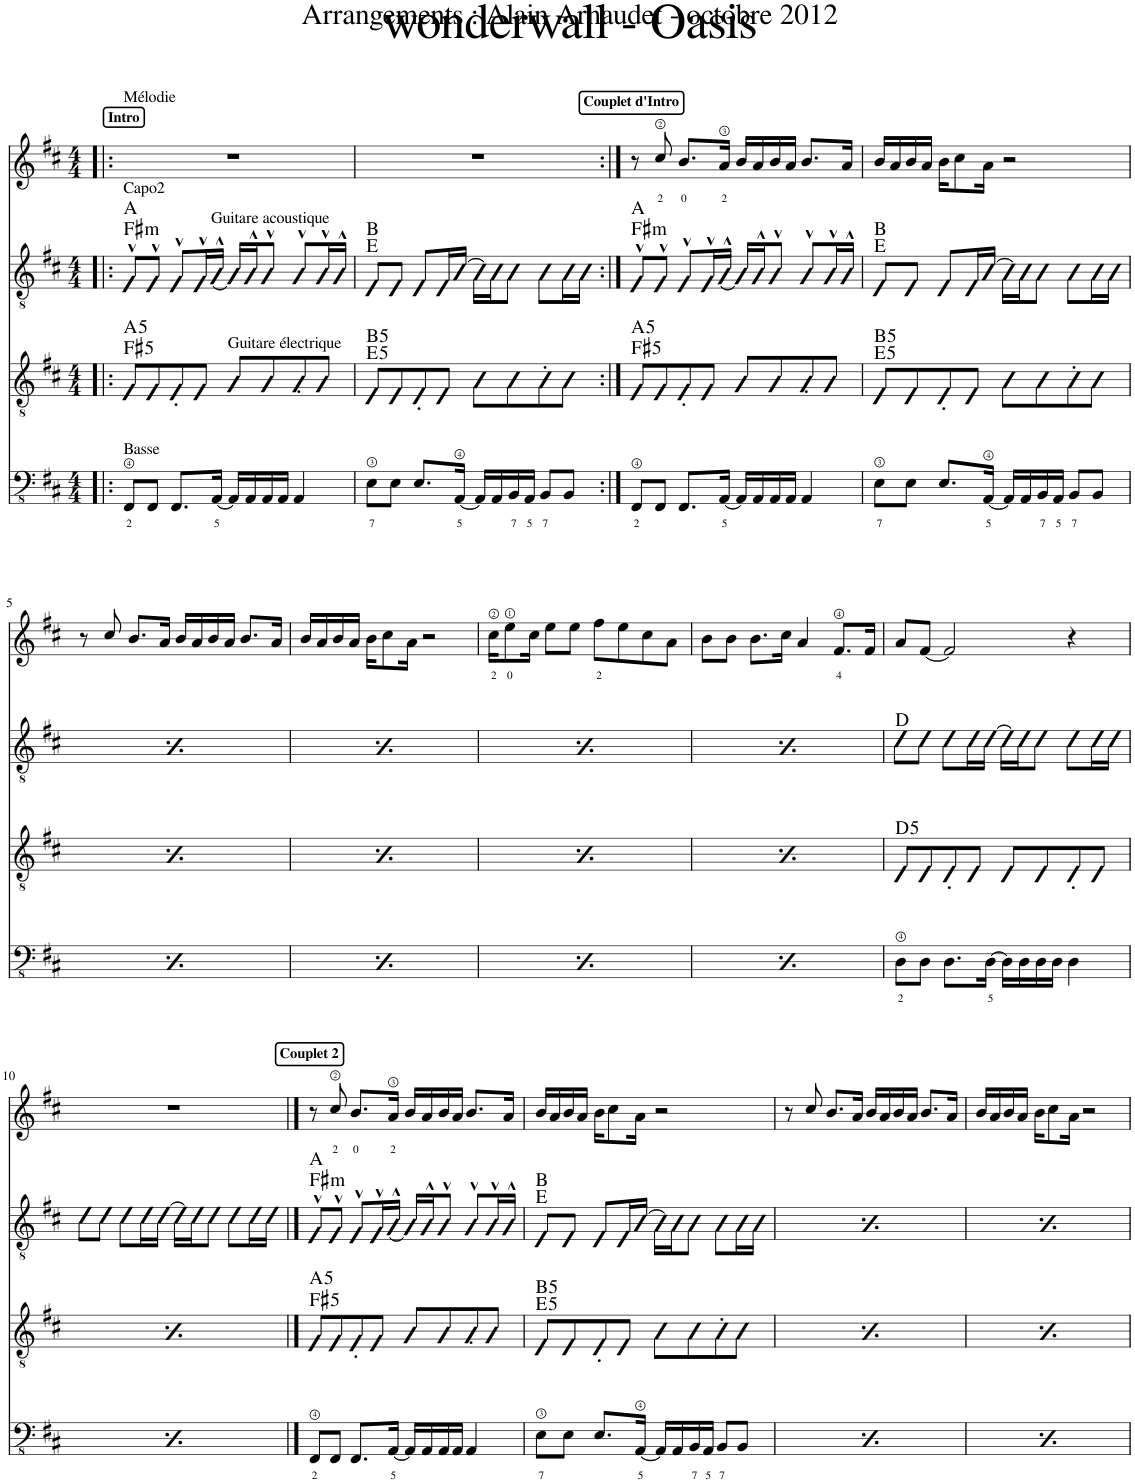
**kern	**text	**kern	**kern	**harte	**kern	**text
*part4	*part4	*part3	*part2	*part2	*part1	*part1
*staff4	*staff4	*staff3	*staff2	*	*staff1	*staff1
*I"Bass Guitar	*	*I"Guitar	*I"Guitar	*	*I"Voice	*
*clefFv4	*	*clefGv2	*clefGv2	*	*clefG2	*
*k[f#c#]	*	*k[f#c#]	*k[f#c#]	*	*k[f#c#]	*
*M4/4	*	*M4/4	*M4/4	*	*M4/4	*
=1!|:	=1!|:	=1!|:	=1!|:	=1!|:	=1!|:	=1!|:
!	!	!	!	!	!LO:TX:a:B:t=Intro	!
!	!	!	!	!	!LO:TX:a:t=Mélodie	!
!	!	!	!LO:TX:a:t=Capo2	!	!	!
!LO:TX:a:t=Basse	!	!	!	!	!	!
!	!LO:LY:b	!	!	!LO:H:n=1:kt=m	!	!
8FFF#/L	2	8F#/L	8F#^^/L	F#:min A:maj	1r	.
8FFF#/J	.	8F#/	8F#^^/J	.	.	.
8.FFF#/L	.	8F#'/	8F#^^/L	.	.	.
.	.	8F#/J	16F#^^/L	.	.	.
!	!	!	!LO:TX:a:t=Guitare acoustique	!	!	!
!	!LO:LY:b	!	!	!	!	!
[16AAA/Jk	5	.	[16A^^/JJ	.	.	.
!	!	!LO:TX:a:t=Guitare électrique	!	!	!	!
16AAA/LL]	.	8A/L	16A/LL]	.	.	.
16AAA/	.	.	16A^^/J	.	.	.
16AAA/	.	8A/	8A^^/J	.	.	.
16AAA/JJ	.	.	.	.	.	.
4AAA/	.	8A'/	8A^^/L	.	.	.
.	.	8A/J	16A^^/L	.	.	.
.	.	.	16A^^/JJ	.	.	.
=2	=2	=2	=2	=2	=2	=2
!	!LO:LY:b	!	!	!	!	!
8EE\L	7	8E/L	8E/L	E:maj B:maj	1r	.
8EE\J	.	8E/	8E/J	.	.	.
8.EE/L	.	8E'/	8E/L	.	.	.
.	.	8E/J	16E/L	.	.	.
!	!LO:LY:b	!	!	!	!	!
[16AAA/Jk	5	.	[16B/JJ	.	.	.
16AAA/LL]	.	8B\L	16B\LL]	.	.	.
16AAA/	.	.	16B\J	.	.	.
!	!LO:LY:b	!	!	!	!	!
16BBB/	7	8B\	8B\J	.	.	.
!	!LO:LY:b	!	!	!	!	!
16AAA/JJ	5	.	.	.	.	.
!	!LO:LY:b	!	!	!	!	!
8BBB/L	7	8B'\	8B\L	.	.	.
8BBB/J	.	8B\J	16B\L	.	.	.
.	.	.	16B\JJ	.	.	.
=3:|!	=3:|!	=3:|!	=3:|!	=3:|!	=3:|!	=3:|!
!	!	!	!	!	!LO:TX:a:B:t=Couplet d'Intro	!
!	!LO:LY:b	!	!	!LO:H:n=1:kt=m	!	!
8FFF#/L	2	8F#/L	8F#^^/L	F#:min A:maj	8r	.
!	!	!	!	!	!	!LO:LY:b
8FFF#/J	.	8F#/	8F#^^/J	.	8cc#/	2
!	!	!	!	!	!	!LO:LY:b
8.FFF#/L	.	8F#'/	8F#^^/L	.	8.b/L	0
.	.	8F#/J	16F#^^/L	.	.	.
!	!LO:LY:b	!	!	!	!	!LO:LY:b
[16AAA/Jk	5	.	[16A^^/JJ	.	16a/Jk	2
16AAA/LL]	.	8A/L	16A/LL]	.	16b/LL	.
16AAA/	.	.	16A^^/J	.	16a/	.
16AAA/	.	8A/	8A^^/J	.	16b/	.
16AAA/JJ	.	.	.	.	16a/JJ	.
4AAA/	.	8A'/	8A^^/L	.	8.b/L	.
.	.	8A/J	16A^^/L	.	.	.
.	.	.	16A^^/JJ	.	16a/Jk	.
=4	=4	=4	=4	=4	=4	=4
!	!LO:LY:b	!	!	!	!	!
8EE\L	7	8E/L	8E/L	E:maj B:maj	16b/LL	.
.	.	.	.	.	16a/	.
8EE\J	.	8E/	8E/J	.	16b/	.
.	.	.	.	.	16a/JJ	.
8.EE/L	.	8E'/	8E/L	.	16b\KL	.
.	.	.	.	.	8cc#\	.
.	.	8E/J	16E/L	.	.	.
!	!LO:LY:b	!	!	!	!	!
[16AAA/Jk	5	.	[16B/JJ	.	16a\Jk	.
16AAA/LL]	.	8B\L	16B\LL]	.	2r	.
16AAA/	.	.	16B\J	.	.	.
!	!LO:LY:b	!	!	!	!	!
16BBB/	7	8B\	8B\J	.	.	.
!	!LO:LY:b	!	!	!	!	!
16AAA/JJ	5	.	.	.	.	.
!	!LO:LY:b	!	!	!	!	!
8BBB/L	7	8B'\	8B\L	.	.	.
8BBB/J	.	8B\J	16B\L	.	.	.
.	.	.	16B\JJ	.	.	.
!!LO:LB:g=z
=5	=5	=5	=5	=5	=5	=5
!	!LO:LY:b	!	!	!	!	!
8EE\L	7	8E/L	8E/L	E:maj B:maj	8r	.
8EE\J	.	8E/	8E/J	.	8cc#/	.
8.EE/L	.	8E'/	8E/L	.	8.b/L	.
.	.	8E/J	16E/L	.	.	.
!	!LO:LY:b	!	!	!	!	!
[16AAA/Jk	5	.	[16B/JJ	.	16a/Jk	.
16AAA/LL]	.	8B\L	16B\LL]	.	16b/LL	.
16AAA/	.	.	16B\J	.	16a/	.
!	!LO:LY:b	!	!	!	!	!
16BBB/	7	8B\	8B\J	.	16b/	.
!	!LO:LY:b	!	!	!	!	!
16AAA/JJ	5	.	.	.	16a/JJ	.
!	!LO:LY:b	!	!	!	!	!
8BBB/L	7	8B'\	8B\L	.	8.b/L	.
8BBB/J	.	8B\J	16B\L	.	.	.
.	.	.	16B\JJ	.	16a/Jk	.
=6	=6	=6	=6	=6	=6	=6
!	!LO:LY:b	!	!	!	!	!
8EE\L	7	8E/L	8E/L	E:maj B:maj	16b/LL	.
.	.	.	.	.	16a/	.
8EE\J	.	8E/	8E/J	.	16b/	.
.	.	.	.	.	16a/JJ	.
8.EE/L	.	8E'/	8E/L	.	16b\KL	.
.	.	.	.	.	8cc#\	.
.	.	8E/J	16E/L	.	.	.
!	!LO:LY:b	!	!	!	!	!
[16AAA/Jk	5	.	[16B/JJ	.	16a\Jk	.
16AAA/LL]	.	8B\L	16B\LL]	.	2r	.
16AAA/	.	.	16B\J	.	.	.
!	!LO:LY:b	!	!	!	!	!
16BBB/	7	8B\	8B\J	.	.	.
!	!LO:LY:b	!	!	!	!	!
16AAA/JJ	5	.	.	.	.	.
!	!LO:LY:b	!	!	!	!	!
8BBB/L	7	8B'\	8B\L	.	.	.
8BBB/J	.	8B\J	16B\L	.	.	.
.	.	.	16B\JJ	.	.	.
=7	=7	=7	=7	=7	=7	=7
!	!LO:LY:b	!	!	!	!	!LO:LY:b
8EE\L	7	8E/L	8E/L	E:maj B:maj	16cc#\KL	2
!	!	!	!	!	!	!LO:LY:b
.	.	.	.	.	8ee\	0
8EE\J	.	8E/	8E/J	.	.	.
.	.	.	.	.	16cc#\Jk	.
8.EE/L	.	8E'/	8E/L	.	8ee\L	.
.	.	8E/J	16E/L	.	8ee\J	.
!	!LO:LY:b	!	!	!	!	!
[16AAA/Jk	5	.	[16B/JJ	.	.	.
!	!	!	!	!	!	!LO:LY:b
16AAA/LL]	.	8B\L	16B\LL]	.	8ff#\L	2
16AAA/	.	.	16B\J	.	.	.
!	!LO:LY:b	!	!	!	!	!
16BBB/	7	8B\	8B\J	.	8ee\	.
!	!LO:LY:b	!	!	!	!	!
16AAA/JJ	5	.	.	.	.	.
!	!LO:LY:b	!	!	!	!	!
8BBB/L	7	8B'\	8B\L	.	8cc#\	.
8BBB/J	.	8B\J	16B\L	.	8a\J	.
.	.	.	16B\JJ	.	.	.
=8	=8	=8	=8	=8	=8	=8
!	!LO:LY:b	!	!	!	!	!
8EE\L	7	8E/L	8E/L	E:maj B:maj	8b\L	.
8EE\J	.	8E/	8E/J	.	8b\J	.
8.EE/L	.	8E'/	8E/L	.	8.b\L	.
.	.	8E/J	16E/L	.	.	.
!	!LO:LY:b	!	!	!	!	!
[16AAA/Jk	5	.	[16B/JJ	.	16cc#\Jk	.
16AAA/LL]	.	8B\L	16B\LL]	.	4a/	.
16AAA/	.	.	16B\J	.	.	.
!	!LO:LY:b	!	!	!	!	!
16BBB/	7	8B\	8B\J	.	.	.
!	!LO:LY:b	!	!	!	!	!
16AAA/JJ	5	.	.	.	.	.
!	!LO:LY:b	!	!	!	!	!LO:LY:b
8BBB/L	7	8B'\	8B\L	.	8.f#/L	4
8BBB/J	.	8B\J	16B\L	.	.	.
.	.	.	16B\JJ	.	16f#/Jk	.
=9	=9	=9	=9	=9	=9	=9
!	!LO:LY:b	!	!	!	!	!
8DD\L	2	8D/L	8d\L	D:maj	8a/L	.
8DD\J	.	8D/	8d\J	.	[8f#/J	.
8.DD\L	.	8D'/	8d\L	.	2f#/]	.
.	.	8D/J	16d\L	.	.	.
!	!LO:LY:b	!	!	!	!	!
[16DD\Jk	5	.	[16d\JJ	.	.	.
16DD\LL]	.	8D/L	16d\LL]	.	.	.
16DD\	.	.	16d\J	.	.	.
16DD\	.	8D/	8d\J	.	.	.
16DD\JJ	.	.	.	.	.	.
4DD\	.	8D'/	8d\L	.	4r	.
.	.	8D/J	16d\L	.	.	.
.	.	.	16d\JJ	.	.	.
!!LO:LB:g=z
=10	=10	=10	=10	=10	=10	=10
!	!LO:LY:b	!	!	!	!	!
8DD\L	2	8D/L	8d\L	.	1r	.
8DD\J	.	8D/	8d\J	.	.	.
8.DD\L	.	8D'/	8d\L	.	.	.
.	.	8D/J	16d\L	.	.	.
!	!LO:LY:b	!	!	!	!	!
[16DD\Jk	5	.	[16d\JJ	.	.	.
16DD\LL]	.	8D/L	16d\LL]	.	.	.
16DD\	.	.	16d\J	.	.	.
16DD\	.	8D/	8d\J	.	.	.
16DD\JJ	.	.	.	.	.	.
4DD\	.	8D'/	8d\L	.	.	.
.	.	8D/J	16d\L	.	.	.
.	.	.	16d\JJ	.	.	.
==11	==11	==11	==11	==11	==11	==11
!	!	!	!	!	!LO:TX:a:B:t=Couplet 2	!
!	!LO:LY:b	!	!	!LO:H:n=1:kt=m	!	!
8FFF#/L	2	8F#/L	8F#^^/L	F#:min A:maj	8r	.
!	!	!	!	!	!	!LO:LY:b
8FFF#/J	.	8F#/	8F#^^/J	.	8cc#/	2
!	!	!	!	!	!	!LO:LY:b
8.FFF#/L	.	8F#'/	8F#^^/L	.	8.b/L	0
.	.	8F#/J	16F#^^/L	.	.	.
!	!LO:LY:b	!	!	!	!	!LO:LY:b
[16AAA/Jk	5	.	[16A^^/JJ	.	16a/Jk	2
16AAA/LL]	.	8A/L	16A/LL]	.	16b/LL	.
16AAA/	.	.	16A^^/J	.	16a/	.
16AAA/	.	8A/	8A^^/J	.	16b/	.
16AAA/JJ	.	.	.	.	16a/JJ	.
4AAA/	.	8A'/	8A^^/L	.	8.b/L	.
.	.	8A/J	16A^^/L	.	.	.
.	.	.	16A^^/JJ	.	16a/Jk	.
=12	=12	=12	=12	=12	=12	=12
!	!LO:LY:b	!	!	!	!	!
8EE\L	7	8E/L	8E/L	E:maj B:maj	16b/LL	.
.	.	.	.	.	16a/	.
8EE\J	.	8E/	8E/J	.	16b/	.
.	.	.	.	.	16a/JJ	.
8.EE/L	.	8E'/	8E/L	.	16b\KL	.
.	.	.	.	.	8cc#\	.
.	.	8E/J	16E/L	.	.	.
!	!LO:LY:b	!	!	!	!	!
[16AAA/Jk	5	.	[16B/JJ	.	16a\Jk	.
16AAA/LL]	.	8B\L	16B\LL]	.	2r	.
16AAA/	.	.	16B\J	.	.	.
!	!LO:LY:b	!	!	!	!	!
16BBB/	7	8B\	8B\J	.	.	.
!	!LO:LY:b	!	!	!	!	!
16AAA/JJ	5	.	.	.	.	.
!	!LO:LY:b	!	!	!	!	!
8BBB/L	7	8B'\	8B\L	.	.	.
8BBB/J	.	8B\J	16B\L	.	.	.
.	.	.	16B\JJ	.	.	.
=13	=13	=13	=13	=13	=13	=13
!	!LO:LY:b	!	!	!	!	!
8EE\L	7	8E/L	8E/L	E:maj B:maj	8r	.
8EE\J	.	8E/	8E/J	.	8cc#/	.
8.EE/L	.	8E'/	8E/L	.	8.b/L	.
.	.	8E/J	16E/L	.	.	.
!	!LO:LY:b	!	!	!	!	!
[16AAA/Jk	5	.	[16B/JJ	.	16a/Jk	.
16AAA/LL]	.	8B\L	16B\LL]	.	16b/LL	.
16AAA/	.	.	16B\J	.	16a/	.
!	!LO:LY:b	!	!	!	!	!
16BBB/	7	8B\	8B\J	.	16b/	.
!	!LO:LY:b	!	!	!	!	!
16AAA/JJ	5	.	.	.	16a/JJ	.
!	!LO:LY:b	!	!	!	!	!
8BBB/L	7	8B'\	8B\L	.	8.b/L	.
8BBB/J	.	8B\J	16B\L	.	.	.
.	.	.	16B\JJ	.	16a/Jk	.
=14	=14	=14	=14	=14	=14	=14
!	!LO:LY:b	!	!	!	!	!
8EE\L	7	8E/L	8E/L	E:maj B:maj	16b/LL	.
.	.	.	.	.	16a/	.
8EE\J	.	8E/	8E/J	.	16b/	.
.	.	.	.	.	16a/JJ	.
8.EE/L	.	8E'/	8E/L	.	16b\KL	.
.	.	.	.	.	8cc#\	.
.	.	8E/J	16E/L	.	.	.
!	!LO:LY:b	!	!	!	!	!
[16AAA/Jk	5	.	[16B/JJ	.	16a\Jk	.
16AAA/LL]	.	8B\L	16B\LL]	.	2r	.
16AAA/	.	.	16B\J	.	.	.
!	!LO:LY:b	!	!	!	!	!
16BBB/	7	8B\	8B\J	.	.	.
!	!LO:LY:b	!	!	!	!	!
16AAA/JJ	5	.	.	.	.	.
!	!LO:LY:b	!	!	!	!	!
8BBB/L	7	8B'\	8B\L	.	.	.
8BBB/J	.	8B\J	16B\L	.	.	.
.	.	.	16B\JJ	.	.	.
=	=	=	=	=	=	=
*-	*-	*-	*-	*-	*-	*-
